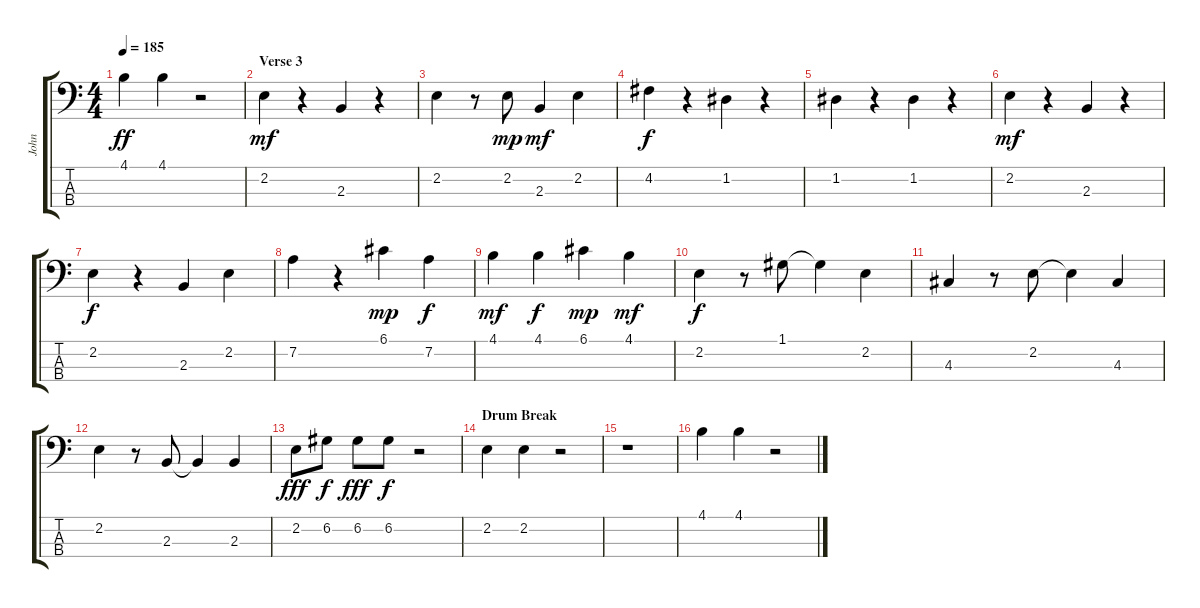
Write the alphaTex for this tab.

\track ("John" "John") {instrument electricbasspick}
\staff {score tabs}
\tuning (G2 D2 A1 E1) {hide}
\ts (4 4)
\tempo 185
\clef f4
\ks c
4.1.4{dy ff} 4.1.4 r.2 |
\section ("" "Verse 3")
2.2.4{dy mf} r.4 2.3.4 r.4 |
2.2.4 r.8 2.2.8{dy mp} 2.3.4{dy mf} 2.2.4 |
4.2.4{dy f} r.4 1.2.4 r.4 |
1.2.4 r.4 1.2.4 r.4 |
2.2.4{dy mf} r.4 2.3.4 r.4 |
2.2.4{dy f} r.4 2.3.4 2.2.4 |
7.2.4 r.4 6.1.4{dy mp} 7.2.4{dy f} |
4.1.4{dy mf} 4.1.4{dy f} 6.1.4{dy mp} 4.1.4{dy mf} |
2.2.4{dy f} r.8 1.1.8 1.1{t}.4 2.2.4 |
4.3.4 r.8 2.2.8 2.2{t}.4 4.3.4 |
2.2.4 r.8 2.3.8 2.3{t}.4 2.3.4 |
2.2.8{dy fff} 6.2.8{dy f} 6.2.8{dy fff} 6.2.8{dy f} r.2 |
\section ("" "Drum Break")
2.2.4 2.2.4 r.2 |
r.1 |
4.1.4 4.1.4 r.2
